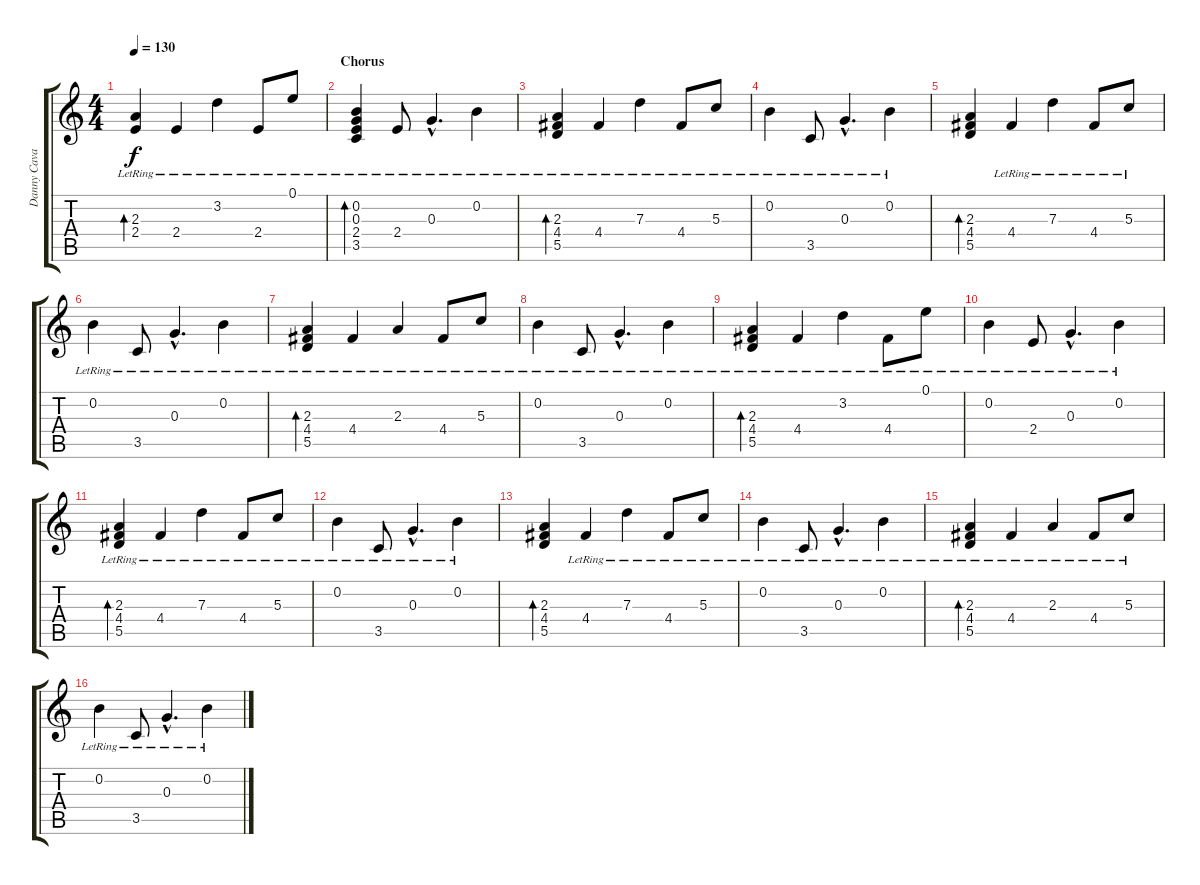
\track ("Danny Cavanagh (Acoustic Guitar 1)" "Danny Cava") {instrument acousticguitarsteel}
\staff {score tabs}
\tuning (E4 B3 G3 D3 A2 E2) {hide}
\ts (4 4)
\tempo 130
\clef g2
\ks c
(2.3{lr} 2.4{lr}).4{bd 240 dy f} 2.4{lr}.4 3.2{lr}.4 2.4{lr}.8 0.1{lr}.8 |
\section ("" "Chorus")
(0.2{lr} 0.3{lr} 2.4{lr} 3.5{lr}).4{bd 480 volume 14} 2.4{lr}.8 0.3{hac lr}.4{d} 0.2{lr}.4 |
(2.3 4.4{lr} 5.5{lr}).4{bd 480} 4.4{lr}.4 7.3{lr}.4 4.4{lr}.8 5.3{lr}.8 |
0.2{lr}.4 3.5{lr}.8 0.3{hac lr}.4{d} 0.2{lr}.4 |
(2.3 4.4 5.5).4{bd 240} 4.4{lr}.4 7.3{lr}.4 4.4{lr}.8 5.3{lr}.8 |
0.2{lr}.4 3.5{lr}.8 0.3{hac lr}.4{d} 0.2{lr}.4 |
(2.3{lr} 4.4{lr} 5.5{lr}).4{bd 240} 4.4{lr}.4 2.3{lr}.4 4.4{lr}.8 5.3{lr}.8 |
0.2{lr}.4 3.5{lr}.8 0.3{hac lr}.4{d} 0.2{lr}.4 |
(2.3{lr} 4.4{lr} 5.5{lr}).4{bd 240} 4.4{lr}.4 3.2{lr}.4 4.4{lr}.8 0.1{lr}.8 |
0.2{lr}.4{volume 14} 2.4{lr}.8 0.3{hac lr}.4{d} 0.2{lr}.4 |
(2.3 4.4{lr} 5.5{lr}).4{bd 480} 4.4{lr}.4 7.3{lr}.4 4.4{lr}.8 5.3{lr}.8 |
0.2{lr}.4 3.5{lr}.8 0.3{hac lr}.4{d} 0.2{lr}.4 |
(2.3 4.4 5.5).4{bd 240} 4.4{lr}.4 7.3{lr}.4 4.4{lr}.8 5.3{lr}.8 |
0.2{lr}.4 3.5{lr}.8 0.3{hac lr}.4{d} 0.2{lr}.4 |
(2.3{lr} 4.4{lr} 5.5{lr}).4{bd 240} 4.4{lr}.4 2.3{lr}.4 4.4{lr}.8 5.3{lr}.8 |
0.2{lr}.4 3.5{lr}.8 0.3{hac lr}.4{d} 0.2{lr}.4
